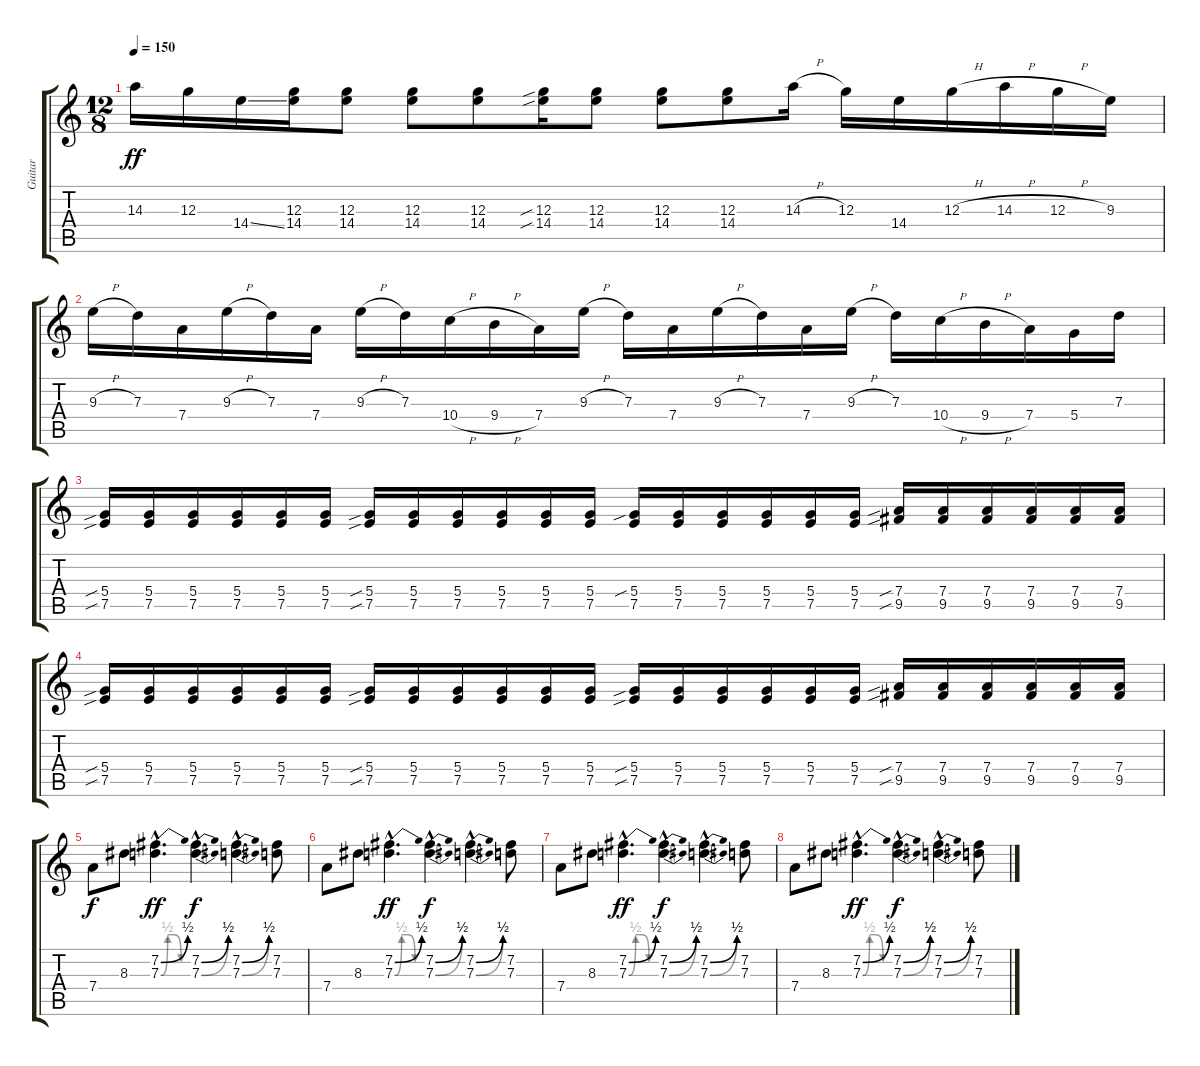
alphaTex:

\track ("Guitar" "Guitar") {instrument overdrivenguitar}
\staff {score tabs}
\tuning (E4 B3 G3 D3 A2 E2) {hide}
\ts (12 8)
\tempo 150
\clef g2
\ks c
14.3.16{dy ff} 12.3.16 14.4{ss}.16 (12.3 14.4).16 (12.3 14.4).8 (12.3 14.4).8 (12.3 14.4).8 (12.3{sib} 14.4{sib}).16 (12.3 14.4).8 (12.3 14.4).8 (12.3 14.4).8 14.3{h}.16 12.3.16 14.4.16 12.3{h}.16 14.3{h}.16 12.3{h}.16 9.3.16 |
9.3{h}.16 7.3.16 7.4.16 9.3{h}.16 7.3.16 7.4.16 9.3{h}.16 7.3.16 10.4{h}.16 9.4{h}.16 7.4.16 9.3{h}.16 7.3.16 7.4.16 9.3{h}.16 7.3.16 7.4.16 9.3{h}.16 7.3.16 10.4{h}.16 9.4{h}.16 7.4.16 5.4.16 7.3.16 |
(5.4{sib} 7.5{sib}).16 (5.4 7.5).16 (5.4 7.5).16 (5.4 7.5).16 (5.4 7.5).16 (5.4 7.5).16 (5.4{sib} 7.5{sib}).16 (5.4 7.5).16 (5.4 7.5).16 (5.4 7.5).16 (5.4 7.5).16 (5.4 7.5).16 (5.4{sib} 7.5).16 (5.4 7.5).16 (5.4 7.5).16 (5.4 7.5).16 (5.4 7.5).16 (5.4 7.5).16 (7.4{sib} 9.5{sib}).16 (7.4 9.5).16 (7.4 9.5).16 (7.4 9.5).16 (7.4 9.5).16 (7.4 9.5).16 |
(5.4{sib} 7.5{sib}).16 (5.4 7.5).16 (5.4 7.5).16 (5.4 7.5).16 (5.4 7.5).16 (5.4 7.5).16 (5.4{sib} 7.5{sib}).16 (5.4 7.5).16 (5.4 7.5).16 (5.4 7.5).16 (5.4 7.5).16 (5.4 7.5).16 (5.4{sib} 7.5{sib}).16 (5.4 7.5).16 (5.4 7.5).16 (5.4 7.5).16 (5.4 7.5).16 (5.4 7.5).16 (7.4{sib} 9.5{sib}).16 (7.4 9.5).16 (7.4 9.5).16 (7.4 9.5).16 (7.4 9.5).16 (7.4 9.5).16 |
7.4.8{dy f} 8.3.8 (7.2{be (bend 0 0 60 2) hac} 7.3{be (custom 0 0 15 2 30 2 45 0 60 0) hac}).4{d dy ff} (7.2{be (bend 0 0 60 2) hac} 7.3{be (bend 0 0 60 2) hac}).4{d dy f} (7.2{be (bend 0 0 60 2) hac} 7.3{be (bend 0 0 60 2) hac}).4{d} (7.2 7.3).8 |
7.4.8 8.3.8 (7.2{be (bend 0 0 60 2) hac} 7.3{be (custom 0 0 15 2 30 2 45 0 60 0) hac}).4{d dy ff} (7.2{be (bend 0 0 60 2) hac} 7.3{be (bend 0 0 60 2) hac}).4{d dy f} (7.2{be (bend 0 0 60 2) hac} 7.3{be (bend 0 0 60 2) hac}).4{d} (7.2 7.3).8 |
7.4.8 8.3.8 (7.2{be (bend 0 0 60 2) hac} 7.3{be (custom 0 0 15 2 30 2 45 0 60 0) hac}).4{d dy ff} (7.2{be (bend 0 0 60 2) hac} 7.3{be (bend 0 0 60 2) hac}).4{d dy f} (7.2{be (bend 0 0 60 2) hac} 7.3{be (bend 0 0 60 2) hac}).4{d} (7.2 7.3).8 |
7.4.8 8.3.8 (7.2{be (bend 0 0 60 2) hac} 7.3{be (custom 0 0 15 2 30 2 45 0 60 0) hac}).4{d dy ff} (7.2{be (bend 0 0 60 2) hac} 7.3{be (bend 0 0 60 2) hac}).4{d dy f} (7.2{be (bend 0 0 60 2) hac} 7.3{be (bend 0 0 60 2) hac}).4{d} (7.2 7.3).8
